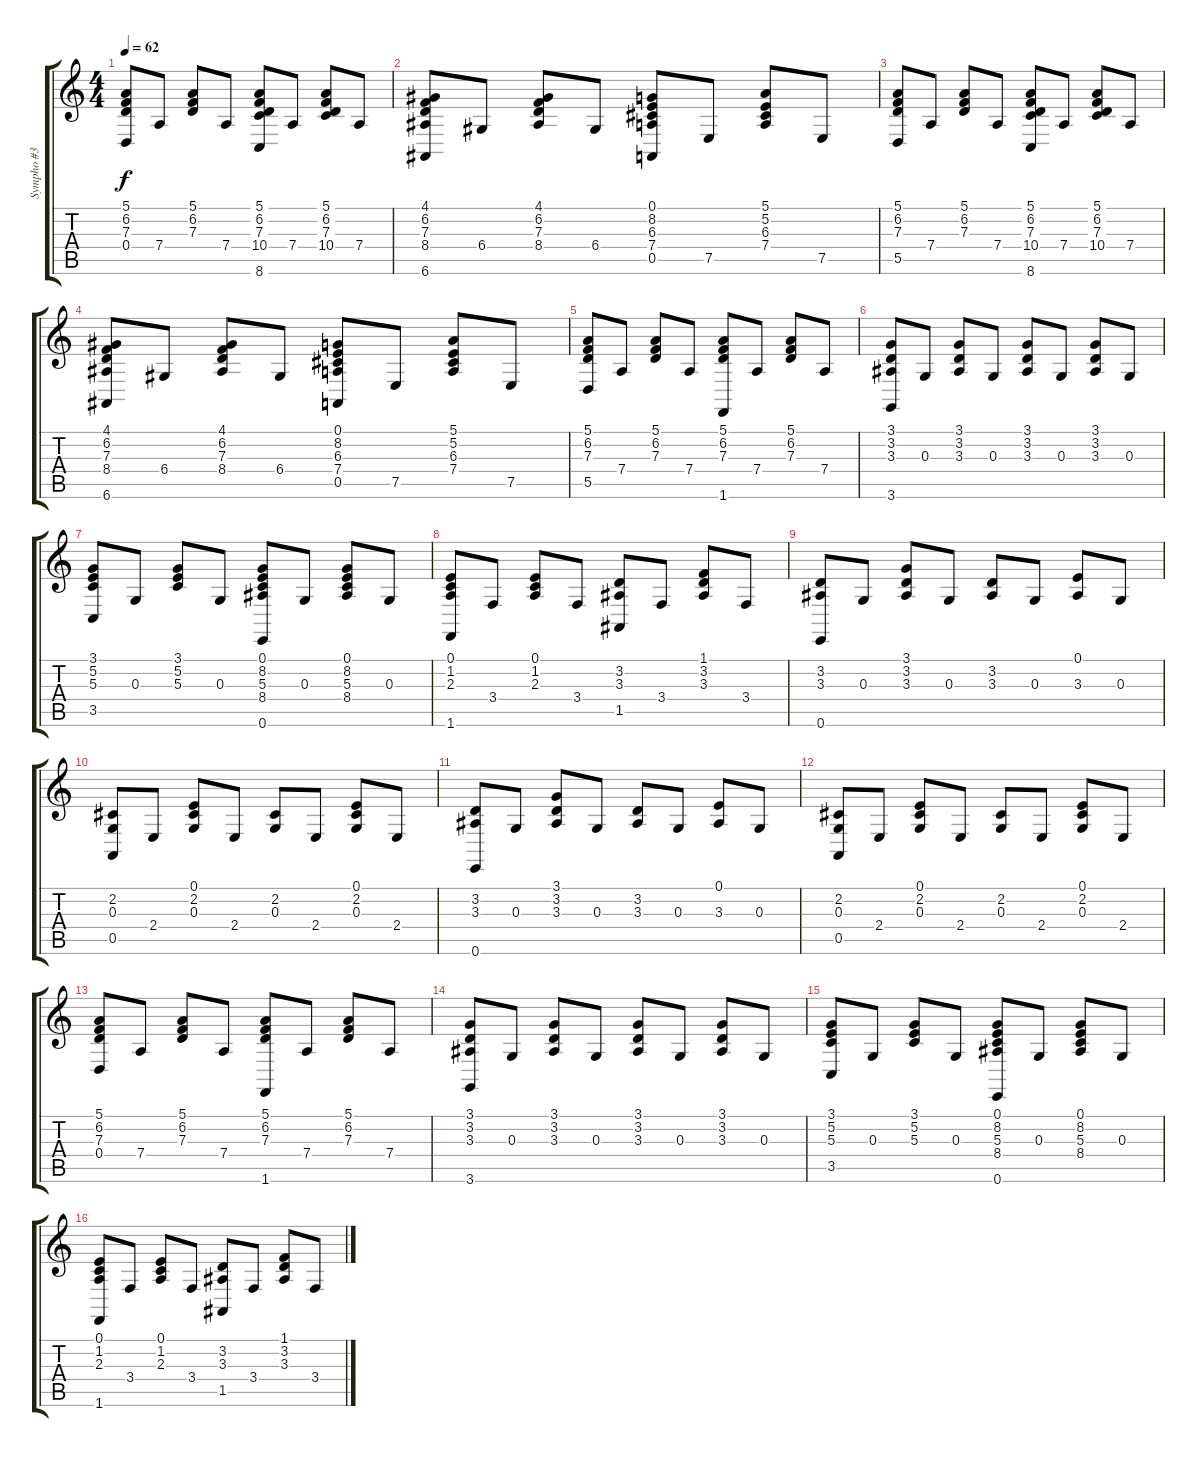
\track ("Sympho #3" "Sympho #3") {instrument electricgrandpiano}
\staff {score tabs}
\tuning (E4 B3 G3 D3 A2 E2) {hide}
\ts (4 4)
\tempo 62
\clef g2
\ks c
(5.1 6.2 7.3 0.4).8{dy f instrument electricgrandpiano} 7.4.8 (5.1 6.2 7.3).8 7.4.8 (5.1 6.2 7.3 10.4 8.6).8 7.4.8 (5.1 6.2 7.3 10.4).8 7.4.8 |
(4.1 6.2 7.3 8.4 6.6).8 6.4.8 (4.1 6.2 7.3 8.4).8 6.4.8 (0.1 8.2 6.3 7.4 0.5).8 7.5.8 (5.1 5.2 6.3 7.4).8 7.5.8 |
(5.1 6.2 7.3 5.5).8 7.4.8 (5.1 6.2 7.3).8 7.4.8 (5.1 6.2 7.3 10.4 8.6).8 7.4.8 (5.1 6.2 7.3 10.4).8 7.4.8 |
(4.1 6.2 7.3 8.4 6.6).8 6.4.8 (4.1 6.2 7.3 8.4).8 6.4.8 (0.1 8.2 6.3 7.4 0.5).8 7.5.8 (5.1 5.2 6.3 7.4).8 7.5.8 |
(5.1 6.2 7.3 5.5).8 7.4.8 (5.1 6.2 7.3).8 7.4.8 (5.1 6.2 7.3 1.6).8 7.4.8 (5.1 6.2 7.3).8 7.4.8 |
(3.1 3.2 3.3 3.6).8 0.3.8 (3.1 3.2 3.3).8 0.3.8 (3.1 3.2 3.3).8 0.3.8 (3.1 3.2 3.3).8 0.3.8 |
(3.1 5.2 5.3 3.5).8 0.3.8 (3.1 5.2 5.3).8 0.3.8 (0.1 8.2 5.3 8.4 0.6).8 0.3.8 (0.1 8.2 5.3 8.4).8 0.3.8 |
(0.1 1.2 2.3 1.6).8 3.4.8 (0.1 1.2 2.3).8 3.4.8 (3.2 3.3 1.5).8 3.4.8 (1.1 3.2 3.3).8 3.4.8 |
(3.2 3.3 0.6).8 0.3.8 (3.1 3.2 3.3).8 0.3.8 (3.2 3.3).8 0.3.8 (0.1 3.3).8 0.3.8 |
(2.2 0.3 0.5).8 2.4.8 (0.1 2.2 0.3).8 2.4.8 (2.2 0.3).8 2.4.8 (0.1 2.2 0.3).8 2.4.8 |
(3.2 3.3 0.6).8 0.3.8 (3.1 3.2 3.3).8 0.3.8 (3.2 3.3).8 0.3.8 (0.1 3.3).8 0.3.8 |
(2.2 0.3 0.5).8 2.4.8 (0.1 2.2 0.3).8 2.4.8 (2.2 0.3).8 2.4.8 (0.1 2.2 0.3).8 2.4.8 |
(5.1 6.2 7.3 0.4).8 7.4.8 (5.1 6.2 7.3).8 7.4.8 (5.1 6.2 7.3 1.6).8 7.4.8 (5.1 6.2 7.3).8 7.4.8 |
(3.1 3.2 3.3 3.6).8 0.3.8 (3.1 3.2 3.3).8 0.3.8 (3.1 3.2 3.3).8 0.3.8 (3.1 3.2 3.3).8 0.3.8 |
(3.1 5.2 5.3 3.5).8 0.3.8 (3.1 5.2 5.3).8 0.3.8 (0.1 8.2 5.3 8.4 0.6).8 0.3.8 (0.1 8.2 5.3 8.4).8 0.3.8 |
(0.1 1.2 2.3 1.6).8 3.4.8 (0.1 1.2 2.3).8 3.4.8 (3.2 3.3 1.5).8 3.4.8 (1.1 3.2 3.3).8 3.4.8
